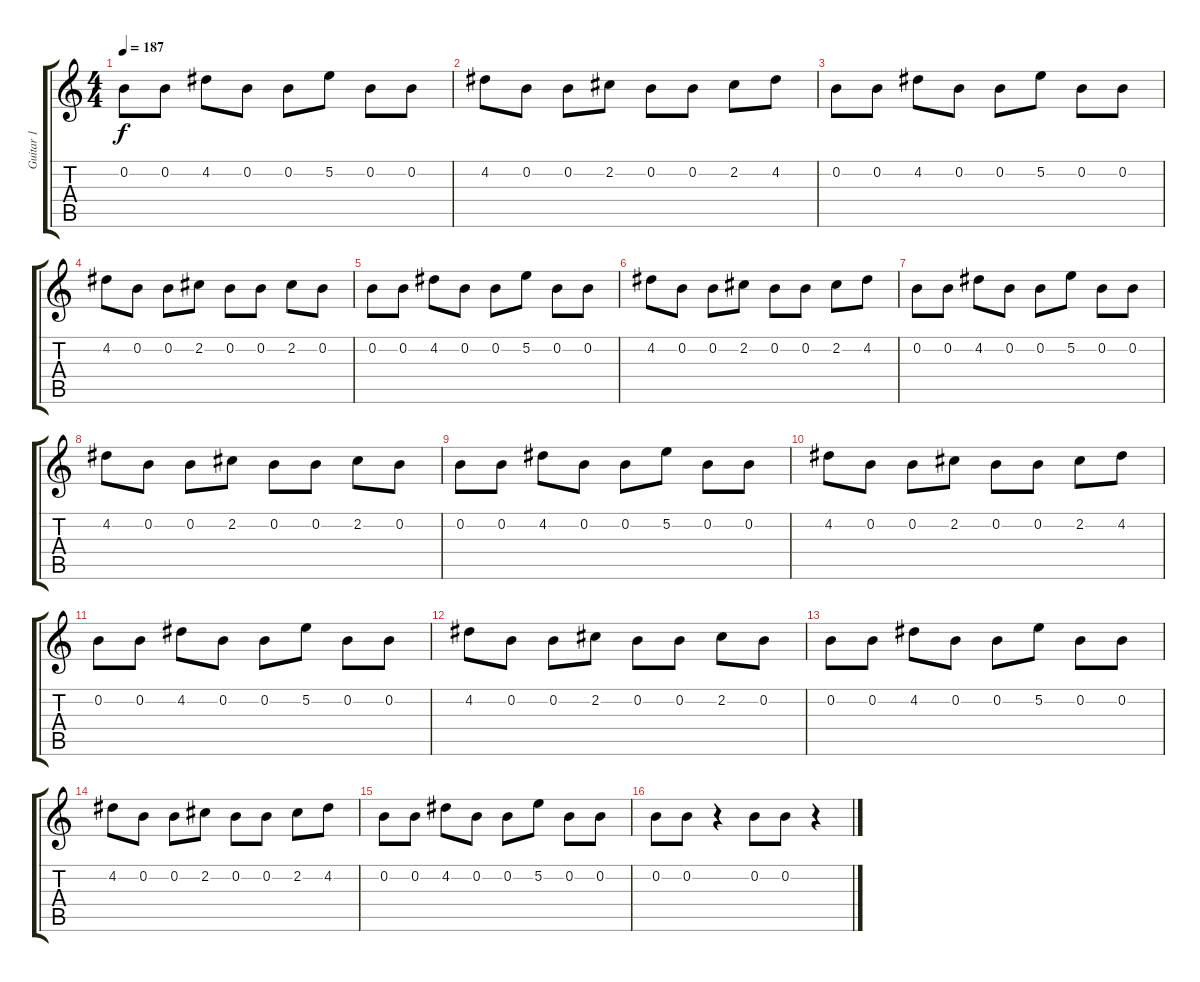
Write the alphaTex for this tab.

\track ("Guitar 1" "Guitar 1") {instrument electricguitarclean}
\staff {score tabs}
\tuning (E4 B3 G3 D3 A2 E2) {hide}
\ts (4 4)
\tempo 187
\clef g2
\ks c
0.2.8{dy f} 0.2.8 4.2.8 0.2.8 0.2.8 5.2.8 0.2.8 0.2.8 |
4.2.8 0.2.8 0.2.8 2.2.8 0.2.8 0.2.8 2.2.8 4.2.8 |
0.2.8 0.2.8 4.2.8 0.2.8 0.2.8 5.2.8 0.2.8 0.2.8 |
4.2.8 0.2.8 0.2.8 2.2.8 0.2.8 0.2.8 2.2.8 0.2.8 |
0.2.8 0.2.8 4.2.8 0.2.8 0.2.8 5.2.8 0.2.8 0.2.8 |
4.2.8 0.2.8 0.2.8 2.2.8 0.2.8 0.2.8 2.2.8 4.2.8 |
0.2.8 0.2.8 4.2.8 0.2.8 0.2.8 5.2.8 0.2.8 0.2.8 |
4.2.8 0.2.8 0.2.8 2.2.8 0.2.8 0.2.8 2.2.8 0.2.8 |
0.2.8 0.2.8 4.2.8 0.2.8 0.2.8 5.2.8 0.2.8 0.2.8 |
4.2.8 0.2.8 0.2.8 2.2.8 0.2.8 0.2.8 2.2.8 4.2.8 |
0.2.8 0.2.8 4.2.8 0.2.8 0.2.8 5.2.8 0.2.8 0.2.8 |
4.2.8 0.2.8 0.2.8 2.2.8 0.2.8 0.2.8 2.2.8 0.2.8 |
0.2.8 0.2.8 4.2.8 0.2.8 0.2.8 5.2.8 0.2.8 0.2.8 |
4.2.8 0.2.8 0.2.8 2.2.8 0.2.8 0.2.8 2.2.8 4.2.8 |
0.2.8 0.2.8 4.2.8 0.2.8 0.2.8 5.2.8 0.2.8 0.2.8 |
0.2.8 0.2.8 r.4 0.2.8 0.2.8 r.4
